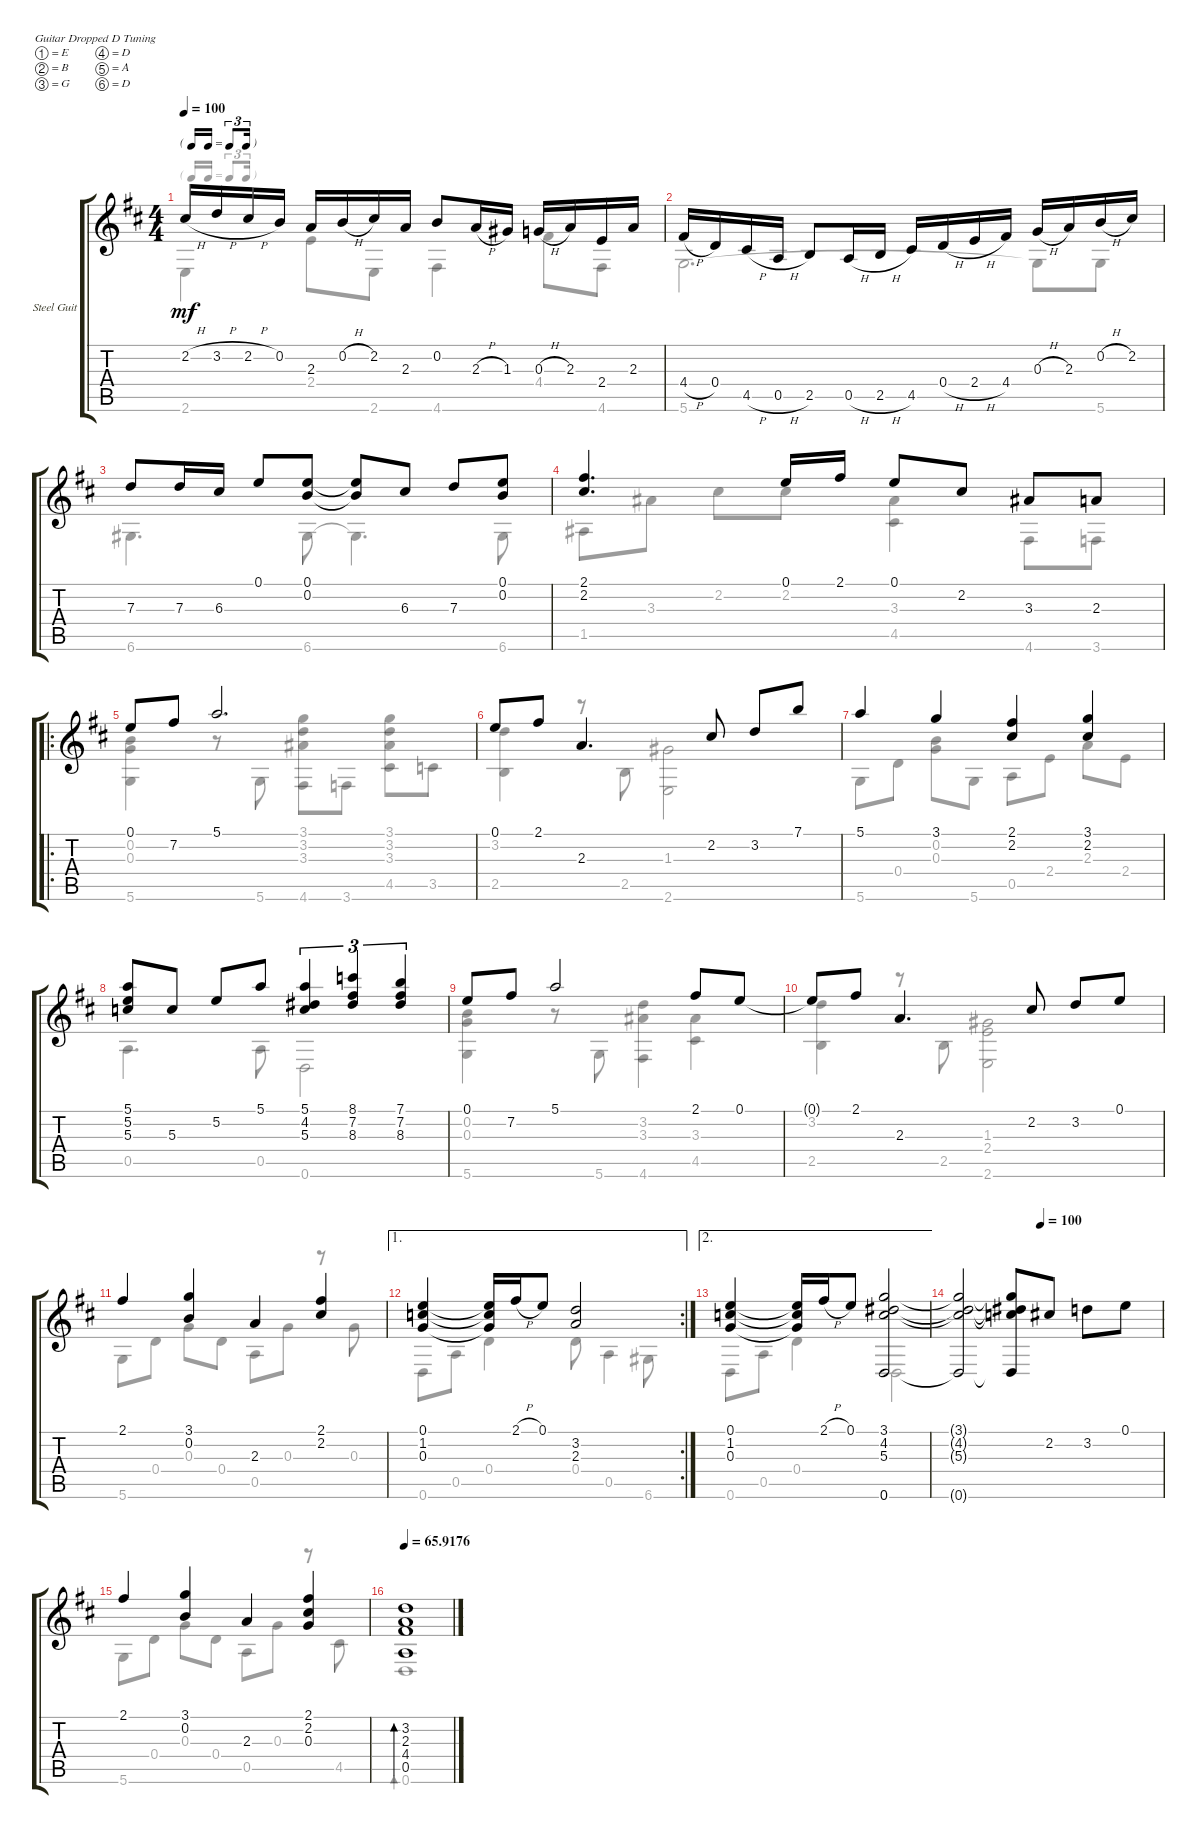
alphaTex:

\defaultSystemsLayout 4
\bracketExtendMode groupsimilarinstruments
\firstSystemTrackNameOrientation horizontal
\otherSystemsTrackNameOrientation horizontal
\track ("Steel Guitar" "Steel Guit") {instrument acousticguitarsteel}
\staff {score tabs}
\tuning (E4 B3 G3 D3 A2 D2)
\voice
\ts (4 4)
\tf triplet16th
\tempo 100
\clef g2
\ks d
2.2{h}.16{dy mf} 3.2{h}.16 2.2{h}.16 0.2.16 2.3.16 0.2{h}.16 2.2.16 2.3.16 0.2.8 2.3{h}.16 1.3.16 0.3{h}.16 2.3.16 2.4.16 2.3.16 |
4.4{h}.16 0.4.16 4.5{h}.16 0.5{h}.16 2.5.8 0.5{h}.16 2.5{h}.16 4.5.16 0.4{h}.16 2.4{h}.16 4.4.16 0.3{h}.16 2.3.16 0.2{h}.16 2.2.16 |
7.3.8 7.3.16 6.3.16 0.1.8 (0.1 0.2).8 (0.1{t} 0.2{t}).8 6.3.8 7.3.8 (0.1 0.2).8 |
(2.1 2.2).4{d} 0.1.16 2.1.16 0.1.8 2.2.8 3.3.8 2.3.8 |
\ro
0.1.8 7.2.8 5.1.2{d} |
0.1.8 2.1.8 2.3.4{d} 2.2.8 3.2.8 7.1.8 |
5.1.4 3.1.4 (2.1 2.2).4 (3.1 2.2).4 |
(5.1 5.3 5.2).8 5.3.8 5.2.8 5.1.8 (5.3 4.2 5.1).4{tu (3 2)} (8.1 7.2 8.3).4{tu (3 2)} (7.1 7.2 8.3).4{tu (3 2)} |
0.1.8 7.2.8 5.1.2 2.1.8 0.1.8 |
0.1{t}.8 2.1.8 2.3.4{d} 2.2.8 3.2.8 0.1.8 |
2.1.4 (3.1 0.2).4 2.3.4 (2.1 2.2).4 |
\ae 1
\rc 2
(0.1 1.2 0.3).4 (0.1{t} 0.3{t} 1.2{t}).16 2.1{h}.16 0.1.8 (3.2 2.3).2 |
\ae 2
(0.1 1.2 0.3).4 (0.1{t} 0.3{t} 1.2{t}).16 2.1{h}.16 0.1.8 (4.2 5.3 3.1 0.6).2 |
\tempo (100 0.39375)
(3.1{t} 4.2{t} 5.3{t} 0.6{t}).2 (3.1{t} 4.2{t} 5.3{t} 0.6{t}).8 2.2.8 3.2.8 0.1.8 |
2.1.4 (3.1 0.2).4 2.3.4 (2.1 2.2 0.3).4 |
\tempo
65.9176 (3.2 2.3 4.4 0.5).1{bd 237}
\voice
\clef g2
\ottava regular
\simile none
\ks d
2.6.4{dy mf} 2.4.8 2.6.8 4.6.4 4.4.8 4.6.8 |
5.6.2{d} 5.6{t}.8 5.6.8 |
6.6.4{d} 6.6.8 6.6{t}.4{d} 6.6.8 |
1.5.8 3.3.8 2.2.8 2.2.8 (4.5 3.3).4 4.6.8 3.6.8 |
(5.6 0.2 0.3).4 r.8 5.6.8 (4.6 3.3 3.2 3.1).8 3.6.8 (3.2 4.5 3.3 3.1).8 3.5.8 |
(2.5 3.2).4 r.8 2.5.8 (2.6 1.3).2 |
5.6.8 0.4.8 (0.2 0.3).8 5.6.8 0.5.8 2.4.8 2.3.8 2.4.8 |
0.5.4{d} 0.5.8 0.6.2 |
(5.6 0.2 0.3).4 r.8 5.6.8 (4.6 3.3 3.2).4 (4.5 3.3).4 |
(2.5 3.2).4 r.8 2.5.8 (2.6 1.3 2.4).2 |
5.6.8 0.4.8 0.3.8 0.4.8 0.5.8 0.3.8 r.8 0.3.8 |
0.6.8 0.5.8 0.4.4 0.4.8 0.5.4 6.6.8 |
0.6.8 0.5.8 0.4.4 0.6.2 |
|
5.6.8 0.4.8 0.3.8 0.4.8 0.5.8 0.3.8 r.8 4.5.8 |
0.6.1{bd 237}
